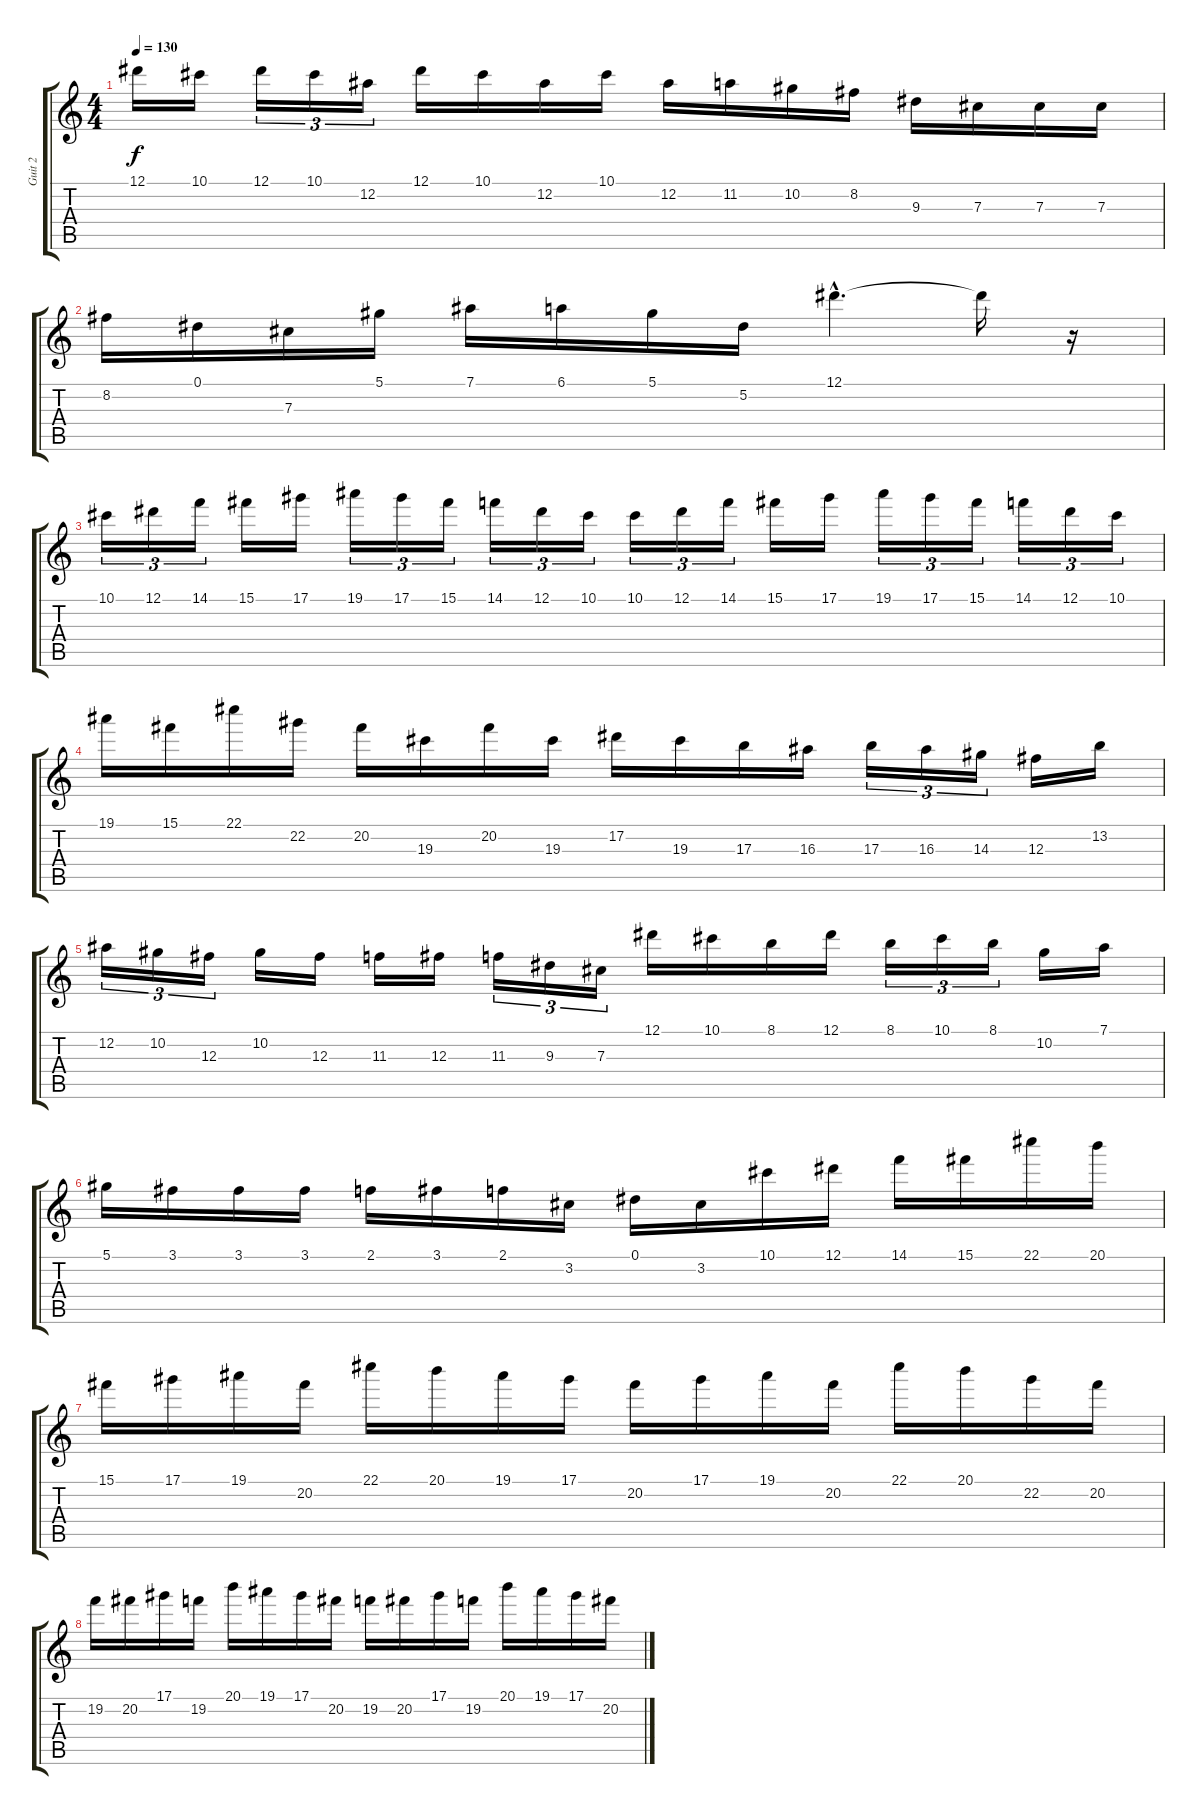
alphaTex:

\track ("Guit 2" "Guit 2") {instrument distortionguitar}
\staff {score tabs}
\tuning (Eb4 Bb3 Gb3 Db3 Ab2 Eb2) {hide}
\ts (4 4)
\tempo 130
\clef g2
\ks c
12.1.16{dy f} 10.1.16 12.1.16{tu (3 2)} 10.1.16{tu (3 2)} 12.2.16{tu (3 2)} 12.1.16 10.1.16 12.2.16 10.1.16 12.2.16 11.2.16 10.2.16 8.2.16 9.3.16 7.3.16 7.3.16 7.3.16 |
8.2.16 0.1.16 7.3.16 5.1.16 7.1.16 6.1.16 5.1.16 5.2.16 12.1{hac}.4{d} 12.1{t}.16 r.16 |
10.1.16{tu (3 2)} 12.1.16{tu (3 2)} 14.1.16{tu (3 2)} 15.1.16 17.1.16 19.1.16{tu (3 2)} 17.1.16{tu (3 2)} 15.1.16{tu (3 2)} 14.1.16{tu (3 2)} 12.1.16{tu (3 2)} 10.1.16{tu (3 2)} 10.1.16{tu (3 2)} 12.1.16{tu (3 2)} 14.1.16{tu (3 2)} 15.1.16 17.1.16 19.1.16{tu (3 2)} 17.1.16{tu (3 2)} 15.1.16{tu (3 2)} 14.1.16{tu (3 2)} 12.1.16{tu (3 2)} 10.1.16{tu (3 2)} |
19.1.16 15.1.16 22.1.16 22.2.16 20.2.16 19.3.16 20.2.16 19.3.16 17.2.16 19.3.16 17.3.16 16.3.16 17.3.16{tu (3 2)} 16.3.16{tu (3 2)} 14.3.16{tu (3 2)} 12.3.16 13.2.16 |
12.2.16{tu (3 2)} 10.2.16{tu (3 2)} 12.3.16{tu (3 2)} 10.2.16 12.3.16 11.3.16 12.3.16 11.3.16{tu (3 2)} 9.3.16{tu (3 2)} 7.3.16{tu (3 2)} 12.1.16 10.1.16 8.1.16 12.1.16 8.1.16{tu (3 2)} 10.1.16{tu (3 2)} 8.1.16{tu (3 2)} 10.2.16 7.1.16 |
5.1.16 3.1.16 3.1.16 3.1.16 2.1.16 3.1.16 2.1.16 3.2.16 0.1.16 3.2.16 10.1.16 12.1.16 14.1.16 15.1.16 22.1.16 20.1.16 |
15.1.16 17.1.16 19.1.16 20.2.16 22.1.16 20.1.16 19.1.16 17.1.16 20.2.16 17.1.16 19.1.16 20.2.16 22.1.16 20.1.16 22.2.16 20.2.16 |
19.2.16 20.2.16 17.1.16 19.2.16 20.1.16 19.1.16 17.1.16 20.2.16 19.2.16 20.2.16 17.1.16 19.2.16 20.1.16 19.1.16 17.1.16 20.2.16
